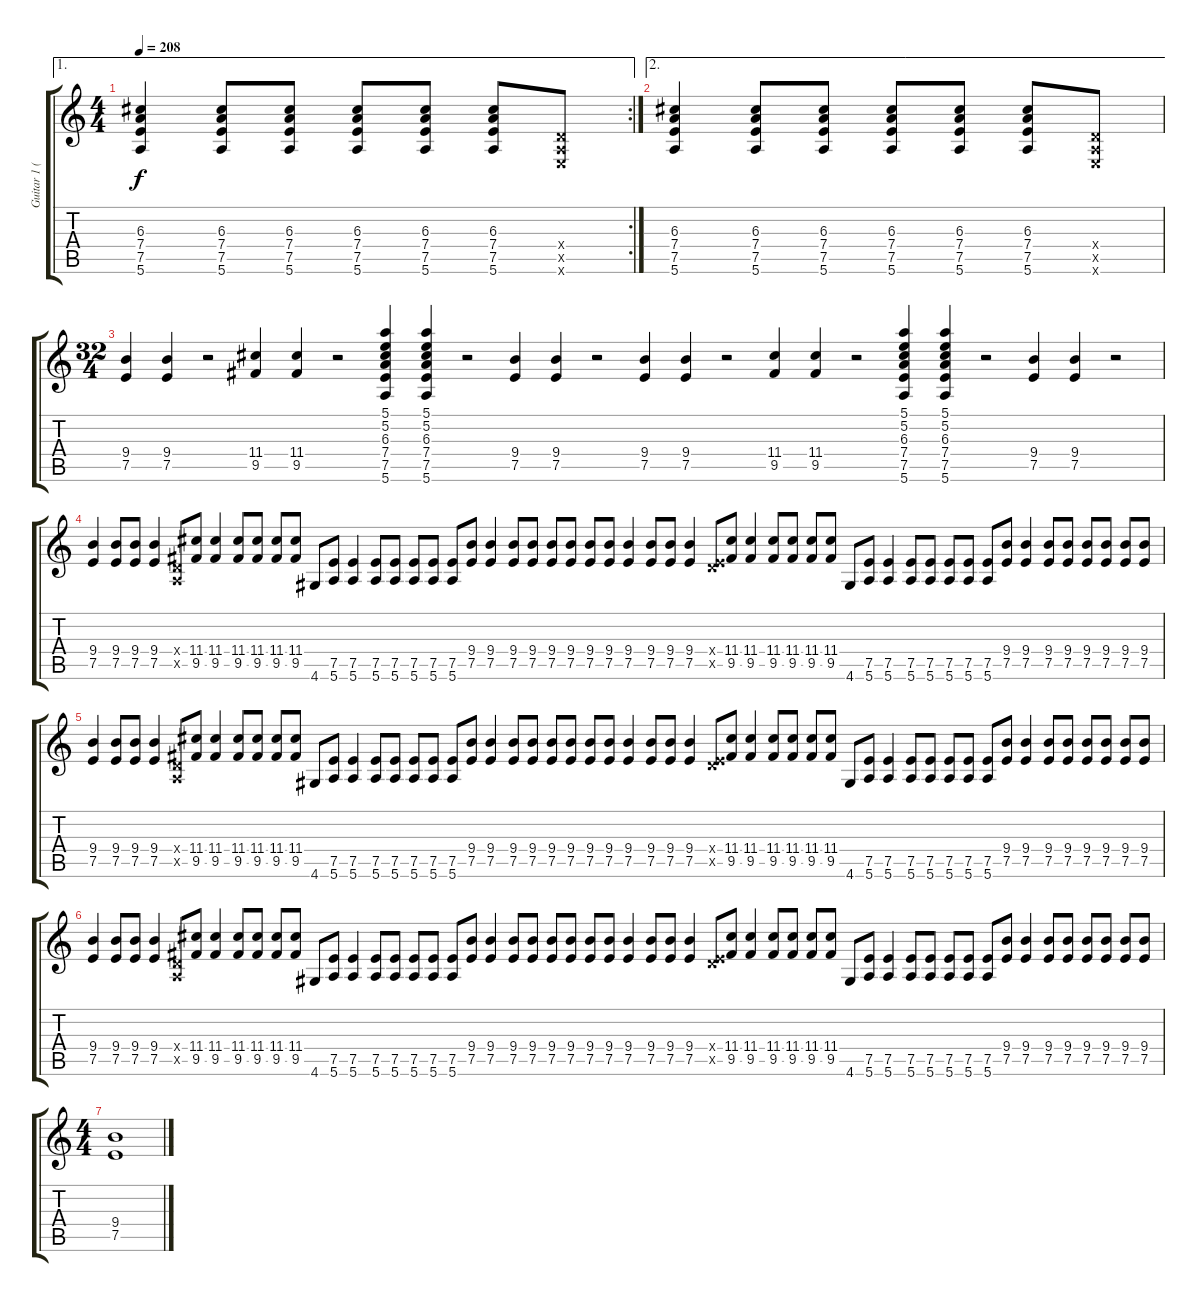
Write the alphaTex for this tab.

\track ("Guitar 1 (Capo IV)" "Guitar 1 (") {instrument electricguitarclean}
\staff {score tabs}
\tuning (E4 B3 G3 D3 A2 E2) {hide}
\ae 1
\rc 2
\ts (4 4)
\tempo 208
\clef g2
\ks c
(6.3 7.4 7.5 5.6).4{dy f} (6.3 7.4 7.5 5.6).8 (6.3 7.4 7.5 5.6).8 (6.3 7.4 7.5 5.6).8 (6.3 7.4 7.5 5.6).8 (6.3 7.4 7.5 5.6).8 (0.4{x} 0.5{x} 0.6{x}).8 |
\ae 2
(6.3 7.4 7.5 5.6).4 (6.3 7.4 7.5 5.6).8 (6.3 7.4 7.5 5.6).8 (6.3 7.4 7.5 5.6).8 (6.3 7.4 7.5 5.6).8 (6.3 7.4 7.5 5.6).8 (0.4{x} 0.5{x} 0.6{x}).8 |
\ts (32 4)
(9.4 7.5).4{volume 13} (9.4 7.5).4 r.2 (11.4 9.5).4 (11.4 9.5).4 r.2 (5.1 5.2 6.3 7.4 7.5 5.6).4 (5.1 5.2 6.3 7.4 7.5 5.6).4 r.2 (9.4 7.5).4 (9.4 7.5).4 r.2 (9.4 7.5).4 (9.4 7.5).4 r.2 (11.4 9.5).4 (11.4 9.5).4 r.2 (5.1 5.2 6.3 7.4 7.5 5.6).4 (5.1 5.2 6.3 7.4 7.5 5.6).4 r.2 (9.4 7.5).4 (9.4 7.5).4 r.2 |
(9.4 7.5).4{instrument distortionguitar} (9.4 7.5).8 (9.4 7.5).8 (9.4 7.5).4 (0.4{x} 0.5{x}).8 (11.4 9.5).8 (11.4 9.5).4 (11.4 9.5).8 (11.4 9.5).8 (11.4 9.5).8 (11.4 9.5).8 4.6.8 (7.5 5.6).8 (7.5 5.6).4 (7.5 5.6).8 (7.5 5.6).8 (7.5 5.6).8 (7.5 5.6).8 (7.5 5.6).8 (9.4 7.5).8 (9.4 7.5).4 (9.4 7.5).8 (9.4 7.5).8 (9.4 7.5).8 (9.4 7.5).8 (9.4 7.5).8 (9.4 7.5).8 (9.4 7.5).4 (9.4 7.5).8 (9.4 7.5).8 (9.4 7.5).4 (0.4{x} 7.5{x}).8 (11.4 9.5).8 (11.4 9.5).4 (11.4 9.5).8 (11.4 9.5).8 (11.4 9.5).8 (11.4 9.5).8 4.6.8 (7.5 5.6).8 (7.5 5.6).4 (7.5 5.6).8 (7.5 5.6).8 (7.5 5.6).8 (7.5 5.6).8 (7.5 5.6).8 (9.4 7.5).8 (9.4 7.5).4 (9.4 7.5).8 (9.4 7.5).8 (9.4 7.5).8 (9.4 7.5).8 (9.4 7.5).8 (9.4 7.5).8 |
(9.4 7.5).4{instrument distortionguitar} (9.4 7.5).8 (9.4 7.5).8 (9.4 7.5).4 (0.4{x} 0.5{x}).8 (11.4 9.5).8 (11.4 9.5).4 (11.4 9.5).8 (11.4 9.5).8 (11.4 9.5).8 (11.4 9.5).8 4.6.8 (7.5 5.6).8 (7.5 5.6).4 (7.5 5.6).8 (7.5 5.6).8 (7.5 5.6).8 (7.5 5.6).8 (7.5 5.6).8 (9.4 7.5).8 (9.4 7.5).4 (9.4 7.5).8 (9.4 7.5).8 (9.4 7.5).8 (9.4 7.5).8 (9.4 7.5).8 (9.4 7.5).8 (9.4 7.5).4 (9.4 7.5).8 (9.4 7.5).8 (9.4 7.5).4 (0.4{x} 7.5{x}).8 (11.4 9.5).8 (11.4 9.5).4 (11.4 9.5).8 (11.4 9.5).8 (11.4 9.5).8 (11.4 9.5).8 4.6.8 (7.5 5.6).8 (7.5 5.6).4 (7.5 5.6).8 (7.5 5.6).8 (7.5 5.6).8 (7.5 5.6).8 (7.5 5.6).8 (9.4 7.5).8 (9.4 7.5).4 (9.4 7.5).8 (9.4 7.5).8 (9.4 7.5).8 (9.4 7.5).8 (9.4 7.5).8 (9.4 7.5).8 |
(9.4 7.5).4{instrument distortionguitar} (9.4 7.5).8 (9.4 7.5).8 (9.4 7.5).4 (0.4{x} 0.5{x}).8 (11.4 9.5).8 (11.4 9.5).4 (11.4 9.5).8 (11.4 9.5).8 (11.4 9.5).8 (11.4 9.5).8 4.6.8 (7.5 5.6).8 (7.5 5.6).4 (7.5 5.6).8 (7.5 5.6).8 (7.5 5.6).8 (7.5 5.6).8 (7.5 5.6).8 (9.4 7.5).8 (9.4 7.5).4 (9.4 7.5).8 (9.4 7.5).8 (9.4 7.5).8 (9.4 7.5).8 (9.4 7.5).8 (9.4 7.5).8 (9.4 7.5).4 (9.4 7.5).8 (9.4 7.5).8 (9.4 7.5).4 (0.4{x} 7.5{x}).8 (11.4 9.5).8 (11.4 9.5).4 (11.4 9.5).8 (11.4 9.5).8 (11.4 9.5).8 (11.4 9.5).8 4.6.8 (7.5 5.6).8 (7.5 5.6).4 (7.5 5.6).8 (7.5 5.6).8 (7.5 5.6).8 (7.5 5.6).8 (7.5 5.6).8 (9.4 7.5).8 (9.4 7.5).4 (9.4 7.5).8 (9.4 7.5).8 (9.4 7.5).8 (9.4 7.5).8 (9.4 7.5).8 (9.4 7.5).8 |
\ts (4 4)
(9.4 7.5).1
